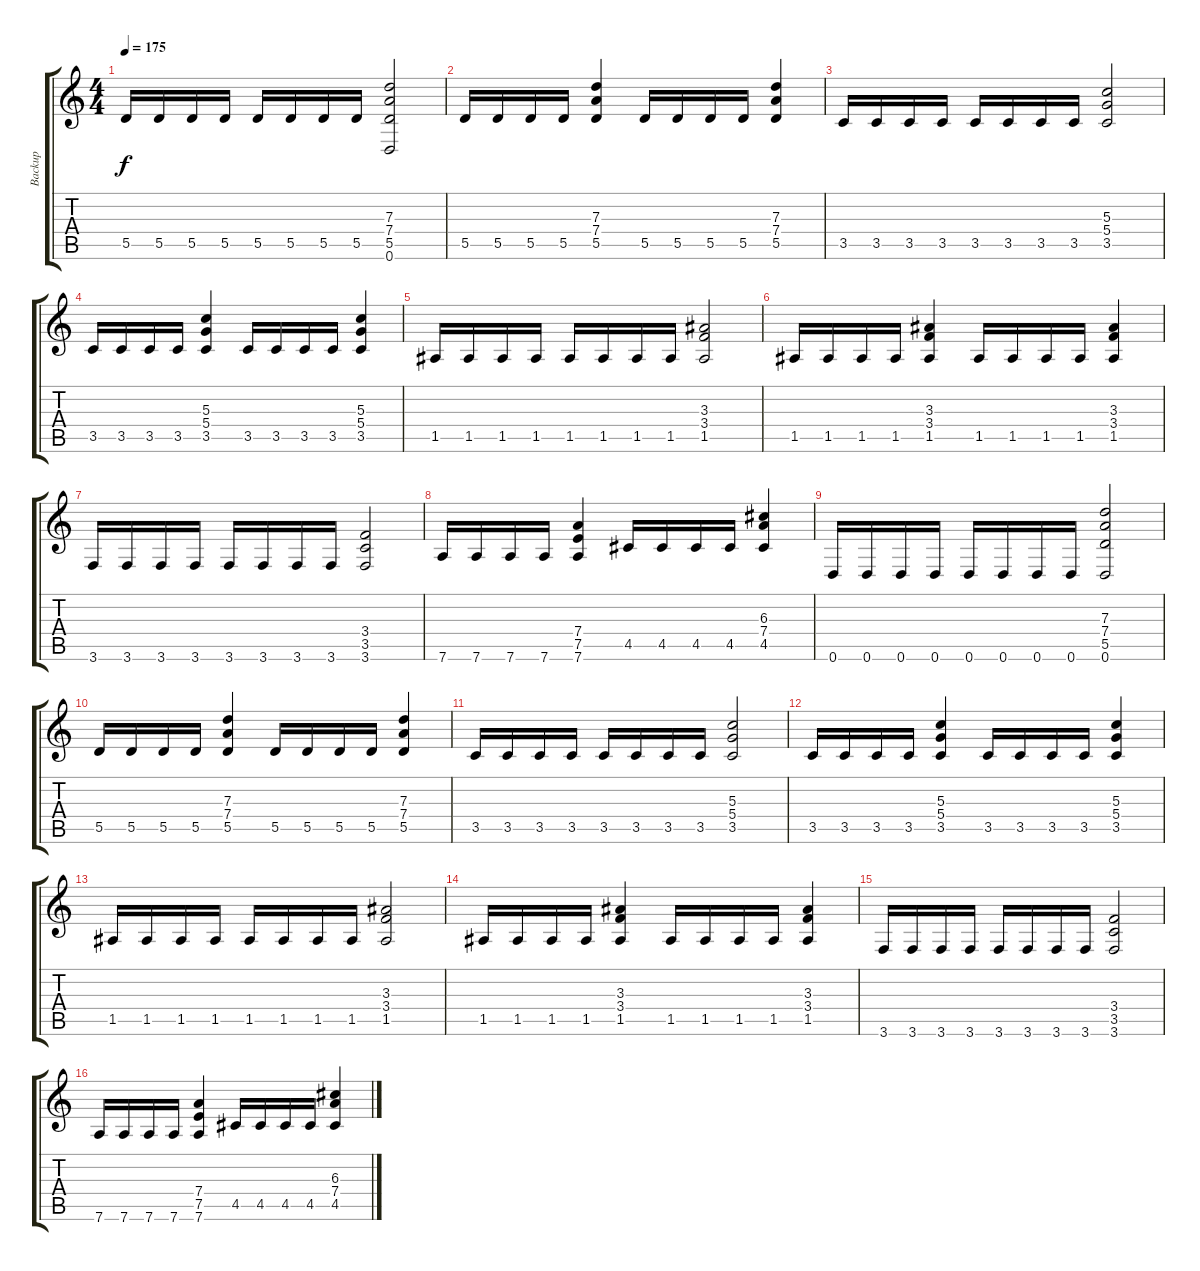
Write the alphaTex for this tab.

\track ("Backup" "Backup") {instrument distortionguitar}
\staff {score tabs}
\tuning (E4 B3 G3 D3 A2 D2) {hide}
\ts (4 4)
\tempo 175
\clef g2
\ks c
5.5.16{dy f} 5.5.16 5.5.16 5.5.16 5.5.16 5.5.16 5.5.16 5.5.16 (7.3 7.4 5.5 0.6).2 |
5.5.16 5.5.16 5.5.16 5.5.16 (7.3 7.4 5.5).4 5.5.16 5.5.16 5.5.16 5.5.16 (7.3 7.4 5.5).4 |
3.5.16 3.5.16 3.5.16 3.5.16 3.5.16 3.5.16 3.5.16 3.5.16 (5.3 5.4 3.5).2 |
3.5.16 3.5.16 3.5.16 3.5.16 (5.3 5.4 3.5).4 3.5.16 3.5.16 3.5.16 3.5.16 (5.3 5.4 3.5).4 |
1.5.16 1.5.16 1.5.16 1.5.16 1.5.16 1.5.16 1.5.16 1.5.16 (3.3 3.4 1.5).2 |
1.5.16 1.5.16 1.5.16 1.5.16 (3.3 3.4 1.5).4 1.5.16 1.5.16 1.5.16 1.5.16 (3.3 3.4 1.5).4 |
3.6.16 3.6.16 3.6.16 3.6.16 3.6.16 3.6.16 3.6.16 3.6.16 (3.4 3.5 3.6).2 |
7.6.16 7.6.16 7.6.16 7.6.16 (7.4 7.5 7.6).4 4.5.16 4.5.16 4.5.16 4.5.16 (6.3 7.4 4.5).4 |
0.6.16 0.6.16 0.6.16 0.6.16 0.6.16 0.6.16 0.6.16 0.6.16 (7.3 7.4 5.5 0.6).2 |
5.5.16 5.5.16 5.5.16 5.5.16 (7.3 7.4 5.5).4 5.5.16 5.5.16 5.5.16 5.5.16 (7.3 7.4 5.5).4 |
3.5.16 3.5.16 3.5.16 3.5.16 3.5.16 3.5.16 3.5.16 3.5.16 (5.3 5.4 3.5).2 |
3.5.16 3.5.16 3.5.16 3.5.16 (5.3 5.4 3.5).4 3.5.16 3.5.16 3.5.16 3.5.16 (5.3 5.4 3.5).4 |
1.5.16 1.5.16 1.5.16 1.5.16 1.5.16 1.5.16 1.5.16 1.5.16 (3.3 3.4 1.5).2 |
1.5.16 1.5.16 1.5.16 1.5.16 (3.3 3.4 1.5).4 1.5.16 1.5.16 1.5.16 1.5.16 (3.3 3.4 1.5).4 |
3.6.16 3.6.16 3.6.16 3.6.16 3.6.16 3.6.16 3.6.16 3.6.16 (3.4 3.5 3.6).2 |
7.6.16 7.6.16 7.6.16 7.6.16 (7.4 7.5 7.6).4 4.5.16 4.5.16 4.5.16 4.5.16 (6.3 7.4 4.5).4
